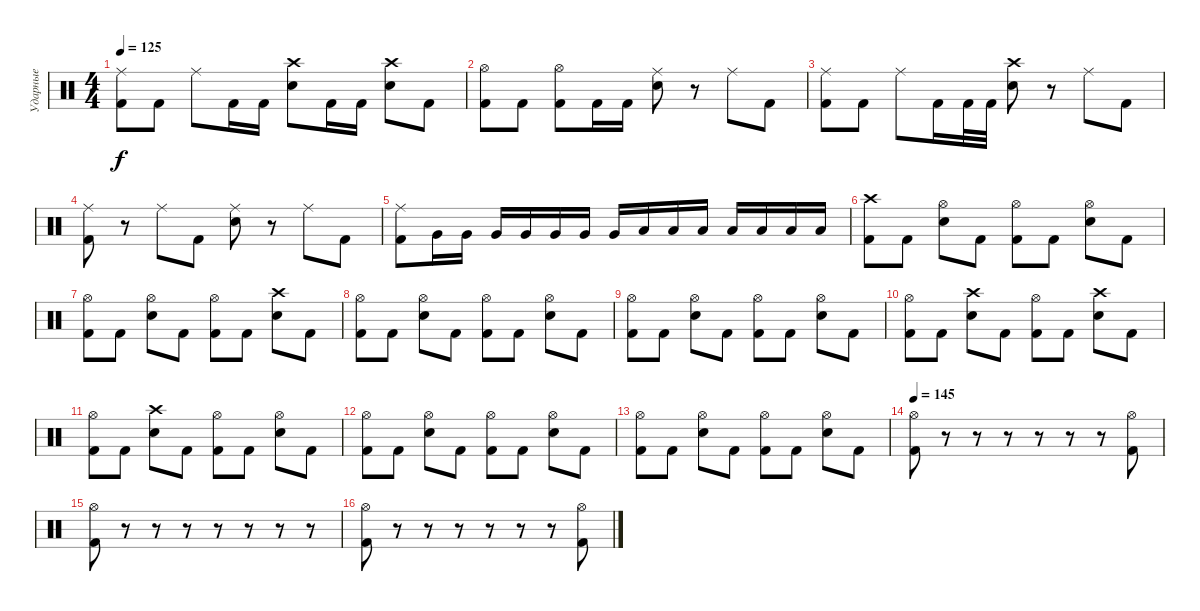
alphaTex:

\track ("Ударные" "Ударные") {instrument percussion}
\staff {score}
\articulation defaults
\ts (4 4)
\tempo 125
\clef neutral
\ks c
("Ride (middle)" "Kick (hit) 2").8{dy f} "Kick (hit) 2".8 "Ride (middle)".8 "Kick (hit) 2".16 "Kick (hit) 2".16 ("Crash high (hit)" "Electric Snare (hit)").8 "Kick (hit) 2".16 "Kick (hit) 2".16 ("Crash high (hit)" "Electric Snare (hit)").8 "Kick (hit) 2".8 |
("Hi-Hat (open)" "Kick (hit) 2").8 "Kick (hit) 2".8 ("Hi-Hat (open)" "Kick (hit) 2").8 "Kick (hit) 2".16 "Kick (hit) 2".16 ("Ride (middle)" "Electric Snare (hit)").8 r.8 "Ride (middle)".8 "Kick (hit) 2".8 |
("Ride (middle)" "Kick (hit) 2").8 "Kick (hit) 2".8 "Ride (middle)".8 "Kick (hit) 2".16 "Kick (hit) 2".32 "Kick (hit) 2".32 ("Crash high (hit)" "Electric Snare (hit)").8 r.8 "Ride (middle)".8 "Kick (hit) 2".8 |
("Ride (middle)" "Kick (hit) 2").8 r.8 "Ride (middle)".8 "Kick (hit) 2".8 ("Ride (middle)" "Electric Snare (hit)").8 r.8 "Ride (middle)".8 "Kick (hit) 2".8 |
("Ride (middle)" "Kick (hit) 2").8 "Very Low Tom (hit)".16 "Very Low Tom (hit)".16 "Very Low Tom (hit)".16 "Very Low Tom (hit)".16 "Very Low Tom (hit)".16 "Very Low Tom (hit)".16 "Very Low Tom (hit)".16 "Low Floor Tom (hit)".16 "Low Floor Tom (hit)".16 "Low Floor Tom (hit)".16 "Low Floor Tom (hit)".16 "Low Floor Tom (hit)".16 "Low Floor Tom (hit)".16 "Low Floor Tom (hit)".16 |
("Crash high (hit)" "Kick (hit) 2").8 "Kick (hit) 2".8 ("Hi-Hat (open)" "Electric Snare (hit)").8 "Kick (hit) 2".8 ("Hi-Hat (open)" "Kick (hit) 2").8 "Kick (hit) 2".8 ("Hi-Hat (open)" "Electric Snare (hit)").8 "Kick (hit) 2".8 |
("Hi-Hat (open)" "Kick (hit) 2").8 "Kick (hit) 2".8 ("Hi-Hat (open)" "Electric Snare (hit)").8 "Kick (hit) 2".8 ("Hi-Hat (open)" "Kick (hit) 2").8 "Kick (hit) 2".8 ("Crash high (hit)" "Electric Snare (hit)").8 "Kick (hit) 2".8 |
("Hi-Hat (open)" "Kick (hit) 2").8 "Kick (hit) 2".8 ("Hi-Hat (open)" "Electric Snare (hit)").8 "Kick (hit) 2".8 ("Hi-Hat (open)" "Kick (hit) 2").8 "Kick (hit) 2".8 ("Hi-Hat (open)" "Electric Snare (hit)").8 "Kick (hit) 2".8 |
("Hi-Hat (open)" "Kick (hit) 2").8 "Kick (hit) 2".8 ("Hi-Hat (open)" "Electric Snare (hit)").8 "Kick (hit) 2".8 ("Hi-Hat (open)" "Kick (hit) 2").8 "Kick (hit) 2".8 ("Hi-Hat (open)" "Electric Snare (hit)").8 "Kick (hit) 2".8 |
("Hi-Hat (open)" "Kick (hit) 2").8 "Kick (hit) 2".8 ("Crash high (hit)" "Electric Snare (hit)").8 "Kick (hit) 2".8 ("Hi-Hat (open)" "Kick (hit) 2").8 "Kick (hit) 2".8 ("Crash high (hit)" "Electric Snare (hit)").8 "Kick (hit) 2".8 |
("Hi-Hat (open)" "Kick (hit) 2").8 "Kick (hit) 2".8 ("Crash high (hit)" "Electric Snare (hit)").8 "Kick (hit) 2".8 ("Hi-Hat (open)" "Kick (hit) 2").8 "Kick (hit) 2".8 ("Hi-Hat (open)" "Electric Snare (hit)").8 "Kick (hit) 2".8 |
("Hi-Hat (open)" "Kick (hit) 2").8 "Kick (hit) 2".8 ("Hi-Hat (open)" "Electric Snare (hit)").8 "Kick (hit) 2".8 ("Hi-Hat (open)" "Kick (hit) 2").8 "Kick (hit) 2".8 ("Hi-Hat (open)" "Electric Snare (hit)").8 "Kick (hit) 2".8 |
("Hi-Hat (open)" "Kick (hit) 2").8 "Kick (hit) 2".8 ("Hi-Hat (open)" "Electric Snare (hit)").8 "Kick (hit) 2".8 ("Hi-Hat (open)" "Kick (hit) 2").8 "Kick (hit) 2".8 ("Hi-Hat (open)" "Electric Snare (hit)").8 "Kick (hit) 2".8 |
\tempo 145
("Hi-Hat (open)" "Kick (hit) 2").8 r.8{volume 0} r.8 r.8 r.8 r.8 r.8 ("Hi-Hat (open)" "Kick (hit) 2").8{volume 16} |
("Hi-Hat (open)" "Kick (hit) 2").8 r.8{volume 0} r.8 r.8 r.8 r.8 r.8 r.8 |
("Hi-Hat (open)" "Kick (hit) 2").8{volume 16} r.8{volume 0} r.8 r.8 r.8 r.8 r.8 ("Hi-Hat (open)" "Kick (hit) 2").8{volume 16}
